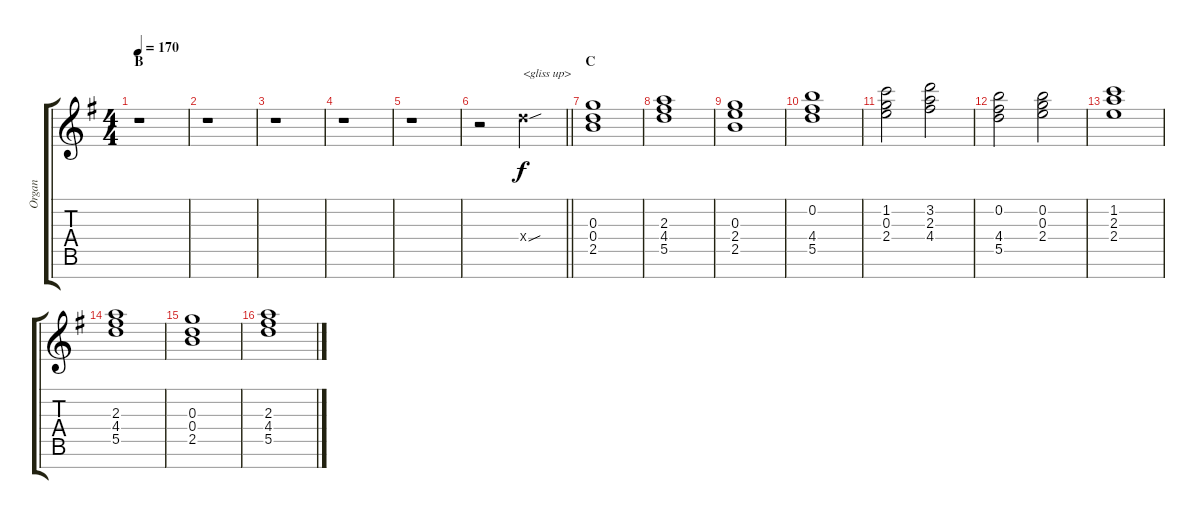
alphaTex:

\track ("Organ" "Organ") {instrument rockorgan}
\staff {score tabs}
\tuning (E6 B5 G5 D5 A4 E4 B3) {hide}
\ts (4 4)
\section ("" "B")
\tempo 170
\clef g2
\ks g
r.1{dy f} |
r.1 |
r.1 |
r.1 |
r.1 |
\barLineRight lightlight
r.2 0.4{sou x}.2{txt "<gliss up>"} |
\section ("" "C")
(0.3 0.4 2.5).1 |
(2.3 4.4 5.5).1 |
(0.3 2.4 2.5).1 |
(0.2 4.4 5.5).1 |
(1.2 0.3 2.4).2 (3.2 2.3 4.4).2 |
(0.2 4.4 5.5).2 (0.2 0.3 2.4).2 |
(1.2 2.3 2.4).1 |
(2.3 4.4 5.5).1 |
(0.3 0.4 2.5).1 |
(2.3 4.4 5.5).1
